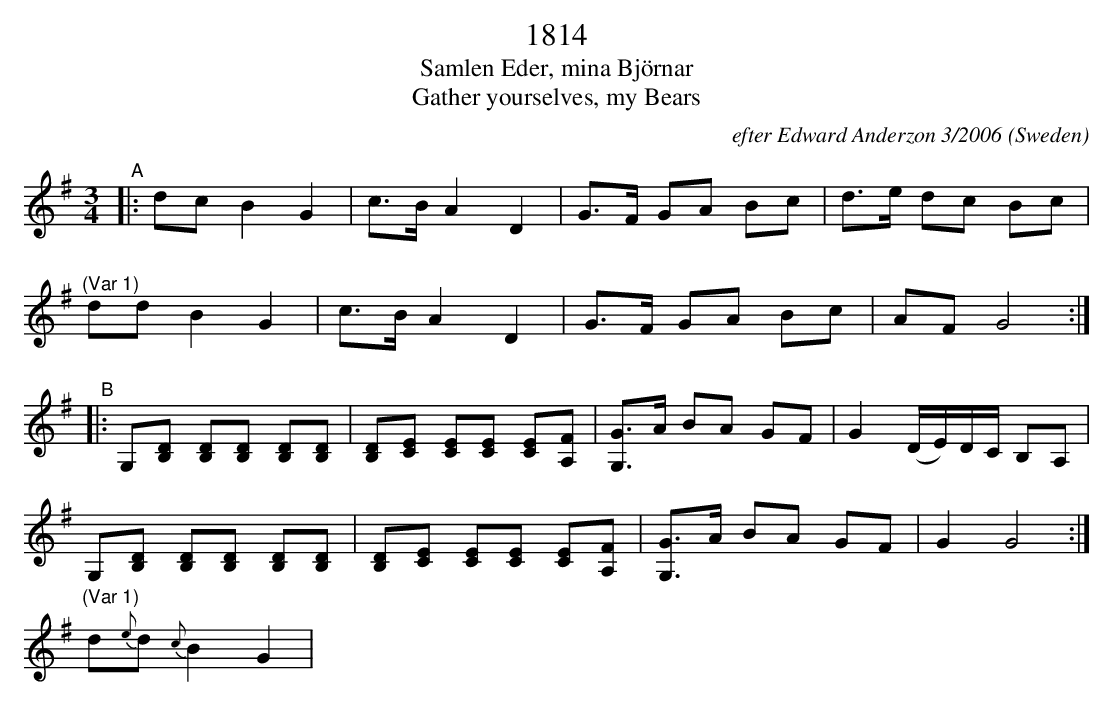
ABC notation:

X:1
T: 1814
T: Samlen Eder, mina Bj\"ornar
T: Gather yourselves, my Bears
C: efter Edward Anderzon 3/2006
O: Sweden
M: 3/4
L: 1/8
K: G
"^A"|:\
dc B2 G2 | c>B A2 D2 | G>F GA Bc | d>e dc Bc |
"^(Var 1)"dd B2 G2 | c>B A2 D2 | G>F GA Bc | AF G4 :|
"^B"|:\
G,[DB,] [DB,][DB,] [DB,][DB,] | [DB,][EC] [EC][EC] [EC][FA,] | [GG,]>A BA GF | G2 (D/E/)D/C/ B,A, |
G,[DB,] [DB,][DB,] [DB,][DB,] | [DB,][EC] [EC][EC] [EC][FA,] | [GG,]>A BA GF | G2 G4 :|
"^(Var 1)"d{e}d{c} B2 G2 |
